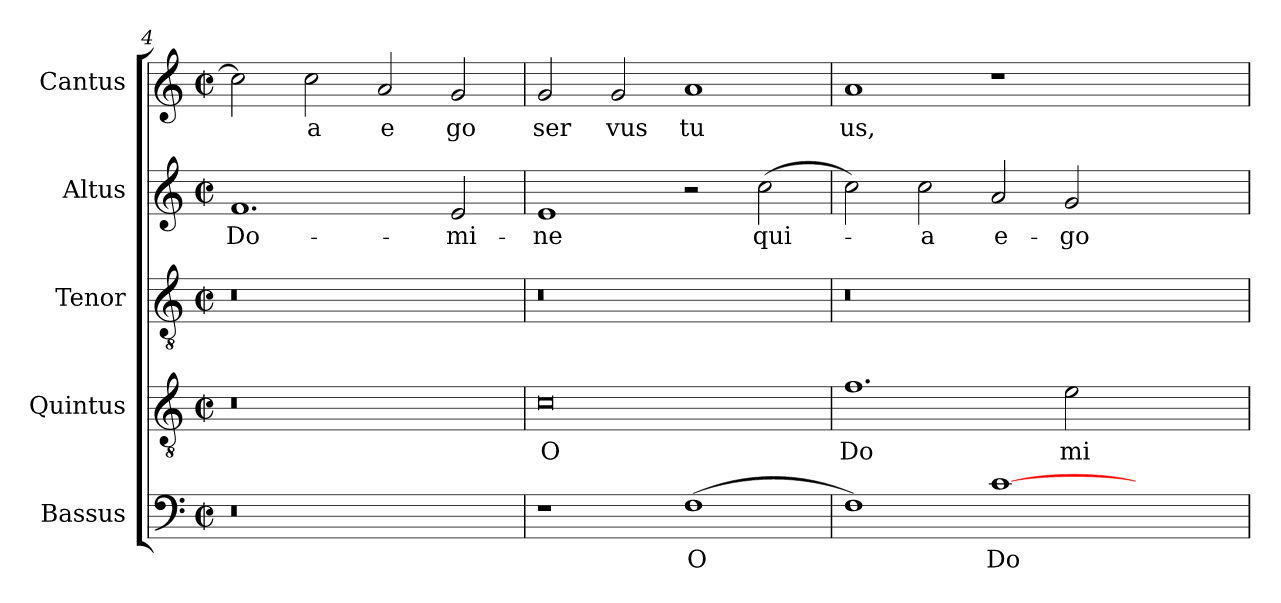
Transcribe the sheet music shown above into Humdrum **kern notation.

**kern	**text	**kern	**text	**kern	**kern	**text	**kern	**text
*part5	*part5	*part4	*part4	*part3	*part2	*part2	*part1	*part1
*staff5	*staff5	*staff4	*staff4	*staff3	*staff2	*staff2	*staff1	*staff1
*I"Bassus	*	*I"Quintus	*	*I"Tenor	*I"Altus	*	*I"Cantus	*
*clefF4	*	*clefGv2	*	*clefGv2	*clefG2	*	*clefG2	*
*M2/2	*	*M2/2	*	*M2/2	*M2/2	*	*M2/2	*
*met(c|)	*	*met(c|)	*	*met(c|)	*met(c|)	*	*met(c|)	*
=4	=4	=4	=4	=4	=4	=4	=4	=4
!	!	!	!	!	!	!LO:LY:b:cj	!	!
0r	.	0r	.	0r	1.f	Do-	2cc\]	.
!	!	!	!	!	!	!	!	!LO:LY:b:cj
.	.	.	.	.	.	.	2cc\	a
!	!	!	!	!	!	!	!	!LO:LY:b:cj
.	.	.	.	.	.	.	2a/	e
!	!	!	!	!	!	!LO:LY:b:cj	!	!LO:LY:b:cj
.	.	.	.	.	2e/	-mi-	2g/	go
=5	=5	=5	=5	=5	=5	=5	=5	=5
!	!	!	!LO:LY:b:cj	!	!	!LO:LY:b:cj	!	!LO:LY:b:cj
1r	.	0c	O	0r	1e	-ne	2g/	ser
!	!	!	!	!	!	!	!	!LO:LY:b:cj
.	.	.	.	.	.	.	2g/	vus
!	!LO:LY:b:cj	!	!	!	!	!	!	!LO:LY:b:cj
(>1F	O	.	.	.	2r	.	1a	tu
!	!	!	!	!	!	!LO:LY:b	!	!
.	.	.	.	.	(>2cc\	qui-	.	.
=6	=6	=6	=6	=6	=6	=6	=6	=6
!	!	!	!LO:LY:b:cj	!	!	!	!	!LO:LY:b:cj
1F)	.	1.f	Do	0r	2cc\)	.	1a	us,
!	!	!	!	!	!	!LO:LY:b:cj	!	!
.	.	.	.	.	2cc\	-a	.	.
!	!LO:LY:b:cj	!	!	!	!	!LO:LY:b:cj	!LO:N:vis=1	!
[>1c	Do	.	.	.	2a/	e-	0r	.
!	!	!	!LO:LY:b:cj	!	!	!LO:LY:b:cj	!	!
.	.	2e\	mi	.	2g/	-go	.	.
1ryy	.	1ryy	.	1ryy	1ryy	.	.	.
=	=	=	=	=	=	=	=	=
*-	*-	*-	*-	*-	*-	*-	*-	*-
